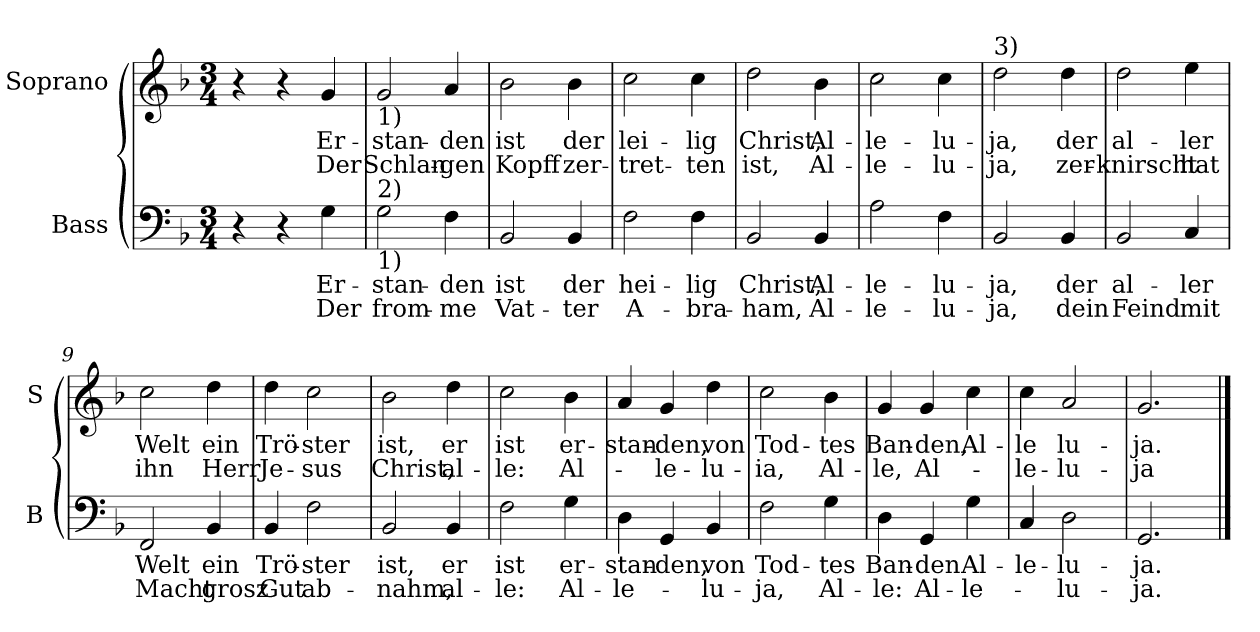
**kern	**text	**text	**kern	**text	**text
*part2	*part2	*part2	*part1	*part1	*part1
*staff2	*staff2	*staff2	*staff1	*staff1	*staff1
*I"Bass	*	*	*I"Soprano	*	*
*I'B	*	*	*I'S	*	*
*clefF4	*	*	*clefG2	*	*
*k[b-]	*	*	*k[b-]	*	*
*F:	*	*	*F:	*	*
*M3/4	*	*	*M3/4	*	*
=1	=1	=1	=1	=1	=1
4r	.	.	4r	.	.
4r	.	.	4r	.	.
!	!LO:LY:b	!LO:LY:b	!	!LO:LY:b	!LO:LY:b
4G\	Er-	Der	4g/	Er-	Der
=2	=2	=2	=2	=2	=2
!	!	!	!LO:TX:b:t=1)	!	!
!LO:TX:a:t=2)	!	!	!	!	!
!LO:TX:b:t=1)	!	!	!	!	!
!	!LO:LY:b	!LO:LY:b	!	!LO:LY:b	!LO:LY:b
2G\	-stan-	from-	2g/	-stan-	Schlan-
!	!LO:LY:b	!LO:LY:b	!	!LO:LY:b	!LO:LY:b
4F\	-den	-me	4a/	-den	-gen
=3	=3	=3	=3	=3	=3
!	!LO:LY:b	!LO:LY:b	!	!LO:LY:b	!LO:LY:b
2BB-/	ist	Vat-	2b-\	ist	Kopff
!	!LO:LY:b	!LO:LY:b	!	!LO:LY:b	!LO:LY:b
4BB-/	der	-ter	4b-\	der	zer-
=4	=4	=4	=4	=4	=4
!	!LO:LY:b	!LO:LY:b	!	!LO:LY:b	!LO:LY:b
2F\	hei-	A-	2cc\	lei-	-tret-
!	!LO:LY:b	!LO:LY:b	!	!LO:LY:b	!LO:LY:b
4F\	-lig	-bra-	4cc\	-lig	-ten
=5	=5	=5	=5	=5	=5
!	!LO:LY:b	!LO:LY:b	!	!LO:LY:b	!LO:LY:b
2BB-/	Christ,	-ham,	2dd\	Christ,	ist,
!	!LO:LY:b	!LO:LY:b	!	!LO:LY:b	!LO:LY:b
4BB-/	Al-	Al-	4b-\	Al-	Al-
!!LO:LB:g=z
=6	=6	=6	=6	=6	=6
!	!LO:LY:b	!LO:LY:b	!	!LO:LY:b	!LO:LY:b
2A\	-le-	-le-	2cc\	-le-	-le-
!	!LO:LY:b	!LO:LY:b	!	!LO:LY:b	!LO:LY:b
4F\	-lu-	-lu-	4cc\	-lu-	-lu-
=7	=7	=7	=7	=7	=7
!	!	!	!LO:TX:a:t=3)	!	!
!	!LO:LY:b	!LO:LY:b	!	!LO:LY:b	!LO:LY:b
2BB-/	-ja,	-ja,	2dd\	-ja,	-ja,
!	!LO:LY:b	!LO:LY:b	!	!LO:LY:b	!LO:LY:b
4BB-/	der	dein	4dd\	der	zer-
=8	=8	=8	=8	=8	=8
!	!LO:LY:b	!LO:LY:b	!	!LO:LY:b	!LO:LY:b
2BB-/	al-	Feind	2dd\	al-	-knirscht
!	!LO:LY:b	!LO:LY:b	!	!LO:LY:b	!LO:LY:b
4C/	-ler	mit	4ee\	-ler	hat
=9	=9	=9	=9	=9	=9
!	!LO:LY:b	!LO:LY:b	!	!LO:LY:b	!LO:LY:b
2FF/	Welt	Macht	2cc\	Welt	ihn
!	!LO:LY:b	!LO:LY:b	!	!LO:LY:b	!LO:LY:b
4BB-/	ein	grosz	4dd\	ein	Herr
=10	=10	=10	=10	=10	=10
!	!LO:LY:b	!LO:LY:b	!	!LO:LY:b	!LO:LY:b
4BB-/	Trö-	Gut	4dd\	Trö-	Je-
!	!LO:LY:b	!LO:LY:b	!	!LO:LY:b	!LO:LY:b
2F\	-ster	ab-	2cc\	-ster	-sus
=11	=11	=11	=11	=11	=11
!	!LO:LY:b	!LO:LY:b	!	!LO:LY:b	!LO:LY:b
2BB-/	ist,	-nahm,	2b-\	ist,	Christ,
!	!LO:LY:b	!LO:LY:b	!	!LO:LY:b	!LO:LY:b
4BB-/	er	al-	4dd\	er	al-
!!LO:LB:g=z
=12	=12	=12	=12	=12	=12
!	!LO:LY:b	!LO:LY:b	!	!LO:LY:b	!LO:LY:b
2F\	ist	-le:	2cc\	ist	-le:
!	!LO:LY:b	!LO:LY:b	!	!LO:LY:b	!LO:LY:b
4G\	er-	Al-	4b-\	er-	Al-
=13	=13	=13	=13	=13	=13
!	!LO:LY:b	!LO:LY:b	!	!LO:LY:b	!
4D\	-stan-	-le-	4a/	-stan-	.
!	!LO:LY:b	!	!	!LO:LY:b	!LO:LY:b
4GG/	-den,	.	4g/	-den,	-le-
!	!LO:LY:b	!LO:LY:b	!	!LO:LY:b	!LO:LY:b
4BB-/	von	-lu-	4dd\	von	-lu-
=14	=14	=14	=14	=14	=14
!	!LO:LY:b	!LO:LY:b	!	!LO:LY:b	!LO:LY:b
2F\	Tod-	-ja,	2cc\	Tod-	-ia,
!	!LO:LY:b	!LO:LY:b	!	!LO:LY:b	!LO:LY:b
4G\	-tes	Al-	4b-\	-tes	Al-
=15	=15	=15	=15	=15	=15
!	!LO:LY:b	!LO:LY:b	!	!LO:LY:b	!LO:LY:b
4D\	Ban-	-le:	4g/	Ban-	-le,
!	!LO:LY:b	!LO:LY:b	!	!LO:LY:b	!LO:LY:b
4GG/	-den	Al-	4g/	-den,	Al-
!	!LO:LY:b	!LO:LY:b	!	!LO:LY:b	!
4G\	Al-	-le-	4cc\	Al-	.
=16	=16	=16	=16	=16	=16
!	!LO:LY:b	!	!	!LO:LY:b	!LO:LY:b
4C/	-le-	.	4cc\	-le	-le-
!	!LO:LY:b	!LO:LY:b	!	!LO:LY:b	!LO:LY:b
2D\	-lu-	-lu-	2a/	lu-	-lu-
=17	=17	=17	=17	=17	=17
!	!LO:LY:b	!LO:LY:b	!	!LO:LY:b	!LO:LY:b
2.GG/	-ja.	-ja.	2.g/	-ja.	-ja
==	==	==	==	==	==
*-	*-	*-	*-	*-	*-
